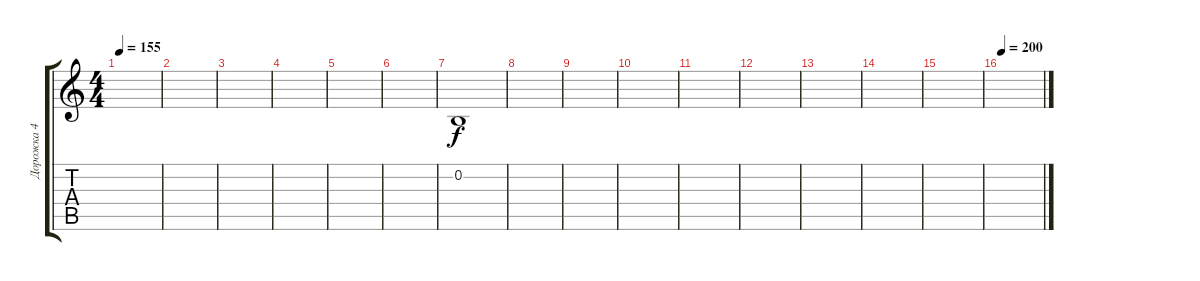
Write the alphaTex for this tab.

\track ("Дорожка 4" "Дорожка 4") {solo instrument tuba}
\staff {score tabs}
\tuning (E4 B3 G3 D3 A2 E2) {hide}
\ts (4 4)
\tempo 155
\clef g2
\ks c
|
|
|
|
|
|
0.2.1 |
|
|
|
|
|
|
|
|
\tempo 200
